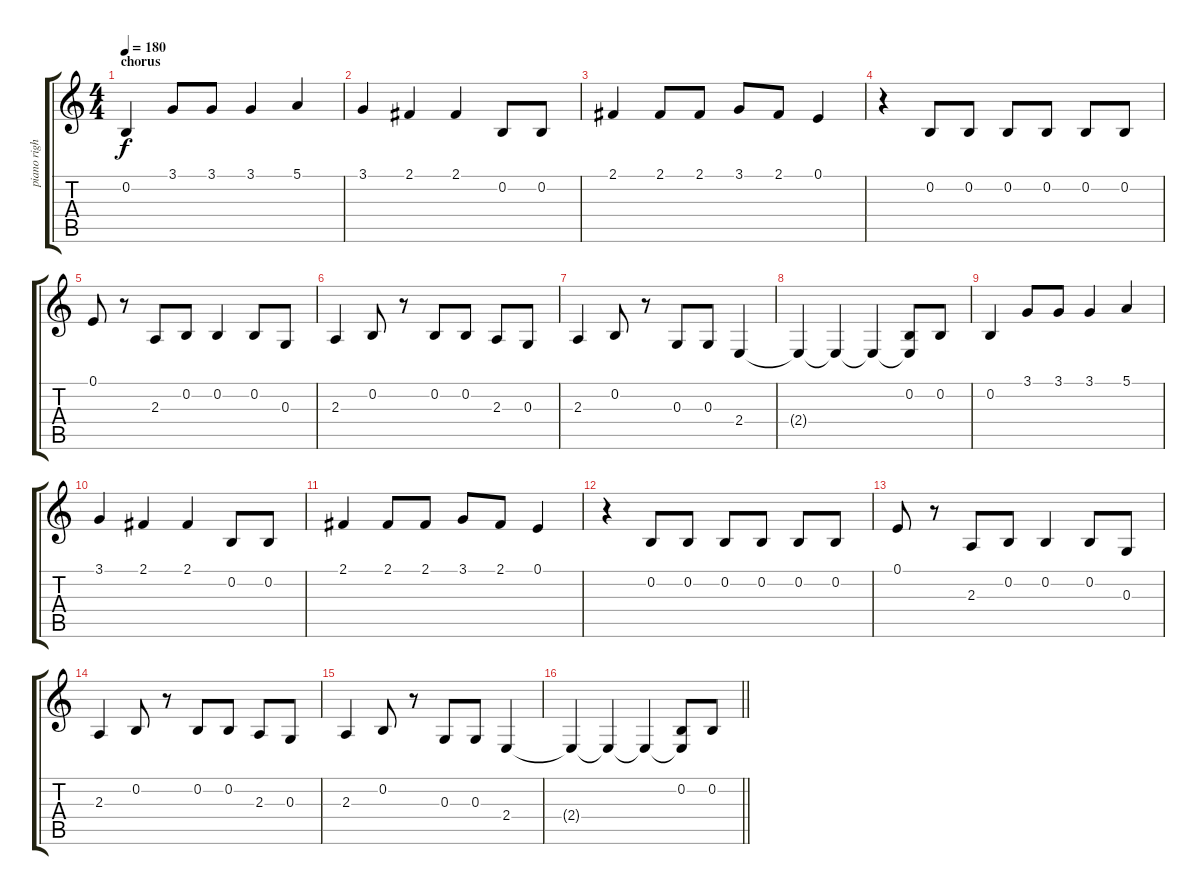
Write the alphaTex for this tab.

\track ("piano right hand solo" "piano righ") {instrument acousticgrandpiano}
\staff {score tabs}
\tuning (E4 B3 G3 D3 A2 E2) {hide}
\ts (4 4)
\section ("" "chorus")
\tempo 180
\clef g2
\ks c
0.2.4{dy f} 3.1.8 3.1.8 3.1.4 5.1.4 |
3.1.4 2.1.4 2.1.4 0.2.8 0.2.8 |
2.1.4 2.1.8 2.1.8 3.1.8 2.1.8 0.1.4 |
r.4 0.2.8 0.2.8 0.2.8 0.2.8 0.2.8 0.2.8 |
0.1.8 r.8 2.3.8 0.2.8 0.2.4 0.2.8 0.3.8 |
2.3.4 0.2.8 r.8 0.2.8 0.2.8 2.3.8 0.3.8 |
2.3.4 0.2.8 r.8 0.3.8 0.3.8 2.4.4 |
2.4{t}.4 2.4{t}.4 2.4{t}.4 (0.2 2.4{t}).8 0.2.8 |
0.2.4 3.1.8 3.1.8 3.1.4 5.1.4 |
3.1.4 2.1.4 2.1.4 0.2.8 0.2.8 |
2.1.4 2.1.8 2.1.8 3.1.8 2.1.8 0.1.4 |
r.4 0.2.8 0.2.8 0.2.8 0.2.8 0.2.8 0.2.8 |
0.1.8 r.8 2.3.8 0.2.8 0.2.4 0.2.8 0.3.8 |
2.3.4 0.2.8 r.8 0.2.8 0.2.8 2.3.8 0.3.8 |
2.3.4 0.2.8 r.8 0.3.8 0.3.8 2.4.4 |
\barLineRight lightlight
2.4{t}.4 2.4{t}.4 2.4{t}.4 (0.2 2.4{t}).8 0.2.8
